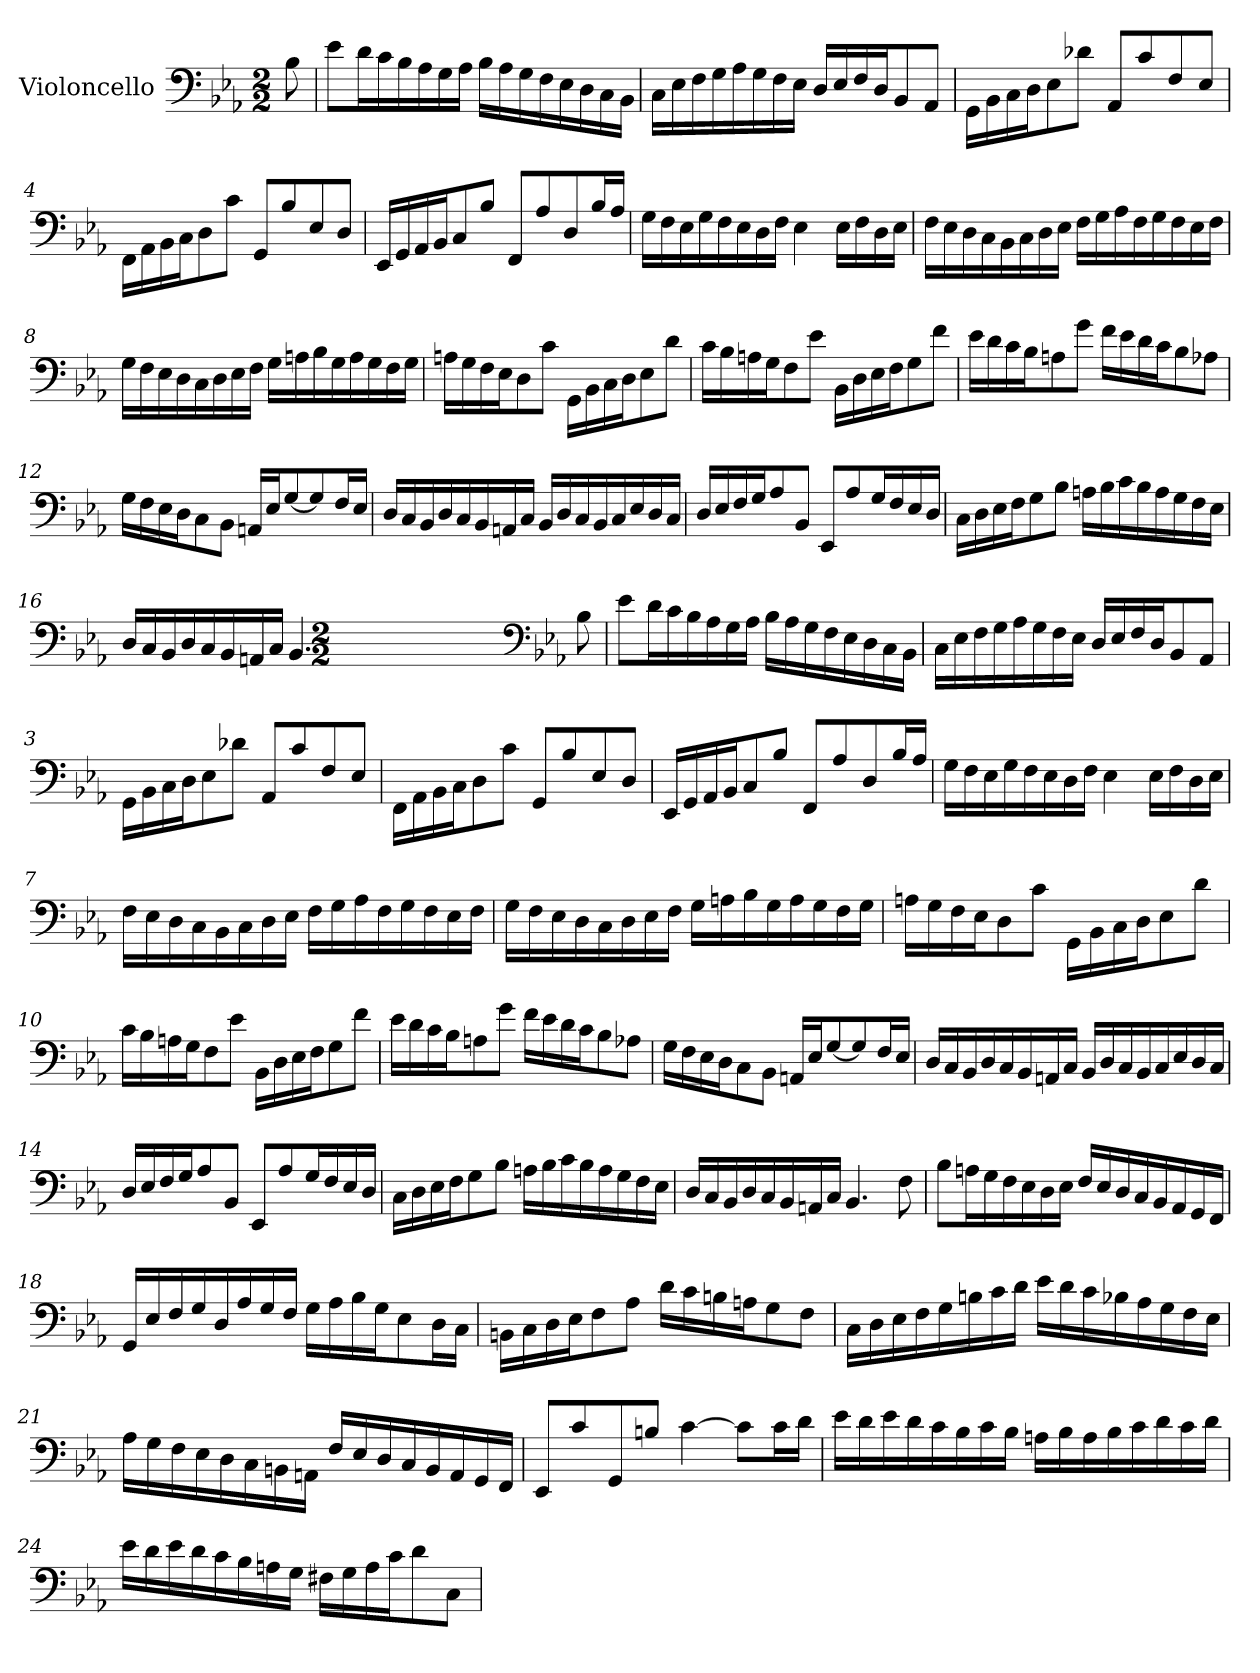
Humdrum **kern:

**kern
*part1
*staff1
*I"Violoncello
*I'Vc
*clefF4
*k[b-e-a-]
*E-:
*M2/2
*MM120
=
8B-
=1
8e-\L
16d\L
16c\
16B-\
16A-\
16G\
16A-\JJ
16B-\LL
16A-\
16G\
16F\
16E-\
16D\
16C\
16BB-\JJ
=2
16C\LL
16E-\
16F\
16G\
16A-\
16G\
16F\
16E-\JJ
16D/LL
16E-/
16F/
16D/J
8BB-/
8AA-/J
=3
16GG\LL
16BB-\
16C\
16D\J
8E-\
8d-X\J
8AA-/L
8c/
8F/
8E-/J
=4
16FF\LL
16AA-\
16BB-\
16C\J
8D\
8c\J
8GG/L
8B-/
8E-/
8D/J
=5
16EE-/LL
16GG/
16AA-/
16BB-/J
8C/
8B-/J
8FF/L
8A-/
8D/
16B-/L
16A-/JJ
=6
16G\LL
16F\
16E-\
16G\
16F\
16E-\
16D\
16F\JJ
4E-
16E-\LL
16F\
16D\
16E-\JJ
=7
16F\LL
16E-\
16D\
16C\
16BB-\
16C\
16D\
16E-\JJ
16F\LL
16G\
16A-\
16F\
16G\
16F\
16E-\
16F\JJ
=8
16G\LL
16F\
16E-\
16D\
16C\
16D\
16E-\
16F\JJ
16G\LL
16An\
16B-\
16G\
16A\
16G\
16F\
16G\JJ
=9
16An\LL
16G\
16F\
16E-\J
8D\
8c\J
16GG\LL
16BB-\
16C\
16D\J
8E-\
8d\J
=10
16c\LL
16B-\
16An\
16G\J
8F\
8e-\J
16BB-\LL
16D\
16E-\
16F\J
8G\
8f\J
=11
16e-\LL
16d\
16c\
16B-\J
8An\
8g\J
16f\LL
16e-\
16d\
16c\J
8B-\
8A-X\J
=12
16G\LL
16F\
16E-\
16D\J
8C\
8BB-\J
16AAn/LL
16E-/J
[8G/
8G/]
16F/L
16E-/JJ
=13
16D/LL
16C/
16BB-/
16D/
16C/
16BB-/
16AAn/
16C/JJ
16BB-/LL
16D/
16C/
16BB-/
16C/
16E-/
16D/
16C/JJ
=14
16D/LL
16E-/
16F/
16G/J
8A-/
8BB-/J
8EE-/L
8A-/
16G/L
16F/
16E-/
16D/JJ
=15
16C\LL
16D\
16E-\
16F\J
8G\
8B-\J
16An\LL
16B-\
16c\
16B-\
16A\
16G\
16F\
16E-\JJ
=16
16D/LL
16C/
16BB-/
16D/
16C/
16BB-/
16AAn/
16C/JJ
4.BB-
*clefF4
*k[b-e-a-]
*E-:
*M2/2
*MM120
8B-
=1
8e-\L
16d\L
16c\
16B-\
16A-\
16G\
16A-\JJ
16B-\LL
16A-\
16G\
16F\
16E-\
16D\
16C\
16BB-\JJ
=2
16C\LL
16E-\
16F\
16G\
16A-\
16G\
16F\
16E-\JJ
16D/LL
16E-/
16F/
16D/J
8BB-/
8AA-/J
=3
16GG\LL
16BB-\
16C\
16D\J
8E-\
8d-X\J
8AA-/L
8c/
8F/
8E-/J
=4
16FF\LL
16AA-\
16BB-\
16C\J
8D\
8c\J
8GG/L
8B-/
8E-/
8D/J
=5
16EE-/LL
16GG/
16AA-/
16BB-/J
8C/
8B-/J
8FF/L
8A-/
8D/
16B-/L
16A-/JJ
=6
16G\LL
16F\
16E-\
16G\
16F\
16E-\
16D\
16F\JJ
4E-
16E-\LL
16F\
16D\
16E-\JJ
=7
16F\LL
16E-\
16D\
16C\
16BB-\
16C\
16D\
16E-\JJ
16F\LL
16G\
16A-\
16F\
16G\
16F\
16E-\
16F\JJ
=8
16G\LL
16F\
16E-\
16D\
16C\
16D\
16E-\
16F\JJ
16G\LL
16An\
16B-\
16G\
16A\
16G\
16F\
16G\JJ
=9
16An\LL
16G\
16F\
16E-\J
8D\
8c\J
16GG\LL
16BB-\
16C\
16D\J
8E-\
8d\J
=10
16c\LL
16B-\
16An\
16G\J
8F\
8e-\J
16BB-\LL
16D\
16E-\
16F\J
8G\
8f\J
=11
16e-\LL
16d\
16c\
16B-\J
8An\
8g\J
16f\LL
16e-\
16d\
16c\J
8B-\
8A-X\J
=12
16G\LL
16F\
16E-\
16D\J
8C\
8BB-\J
16AAn/LL
16E-/J
[8G/
8G/]
16F/L
16E-/JJ
=13
16D/LL
16C/
16BB-/
16D/
16C/
16BB-/
16AAn/
16C/JJ
16BB-/LL
16D/
16C/
16BB-/
16C/
16E-/
16D/
16C/JJ
=14
16D/LL
16E-/
16F/
16G/J
8A-/
8BB-/J
8EE-/L
8A-/
16G/L
16F/
16E-/
16D/JJ
=15
16C\LL
16D\
16E-\
16F\J
8G\
8B-\J
16An\LL
16B-\
16c\
16B-\
16A\
16G\
16F\
16E-\JJ
=16
16D/LL
16C/
16BB-/
16D/
16C/
16BB-/
16AAn/
16C/JJ
4.BB-
8F
=17
8B-\L
16An\L
16G\
16F\
16E-\
16D\
16E-\JJ
16F/LL
16E-/
16D/
16C/
16BB-/
16AA-/
16GG/
16FF/JJ
=18
16GG/LL
16E-/
16F/
16G/
16D/
16A-/
16G/
16F/JJ
16G\LL
16A-\
16B-\
16G\J
8E-\
16D\L
16C\JJ
=19
16BBn\LL
16C\
16D\
16E-\J
8F\
8A-\J
16d\LL
16c\
16Bn\
16An\J
8G\
8F\J
=20
16C\LL
16D\
16E-\
16F\
16G\
16Bn\
16c\
16d\JJ
16e-\LL
16d\
16c\
16B-X\
16A-\
16G\
16F\
16E-\JJ
=21
16A-\LL
16G\
16F\
16E-\
16D\
16C\
16BBn\
16AAn\JJ
16F/LL
16E-/
16D/
16C/
16BB/
16AA/
16GG/
16FF/JJ
=22
8EE-/L
8c/
8GG/
8Bn/J
[4c
8c\L]
16c\L
16d\JJ
=23
16e-\LL
16d\
16e-\
16d\
16c\
16B-\
16c\
16B-\JJ
16An\LL
16B-\
16A\
16B-\
16c\
16d\
16c\
16d\JJ
=24
16e-\LL
16d\
16e-\
16d\
16c\
16B-\
16An\
16G\JJ
16F#X\LL
16G\
16A\
16c\J
8d\
8C\J
=
*-
